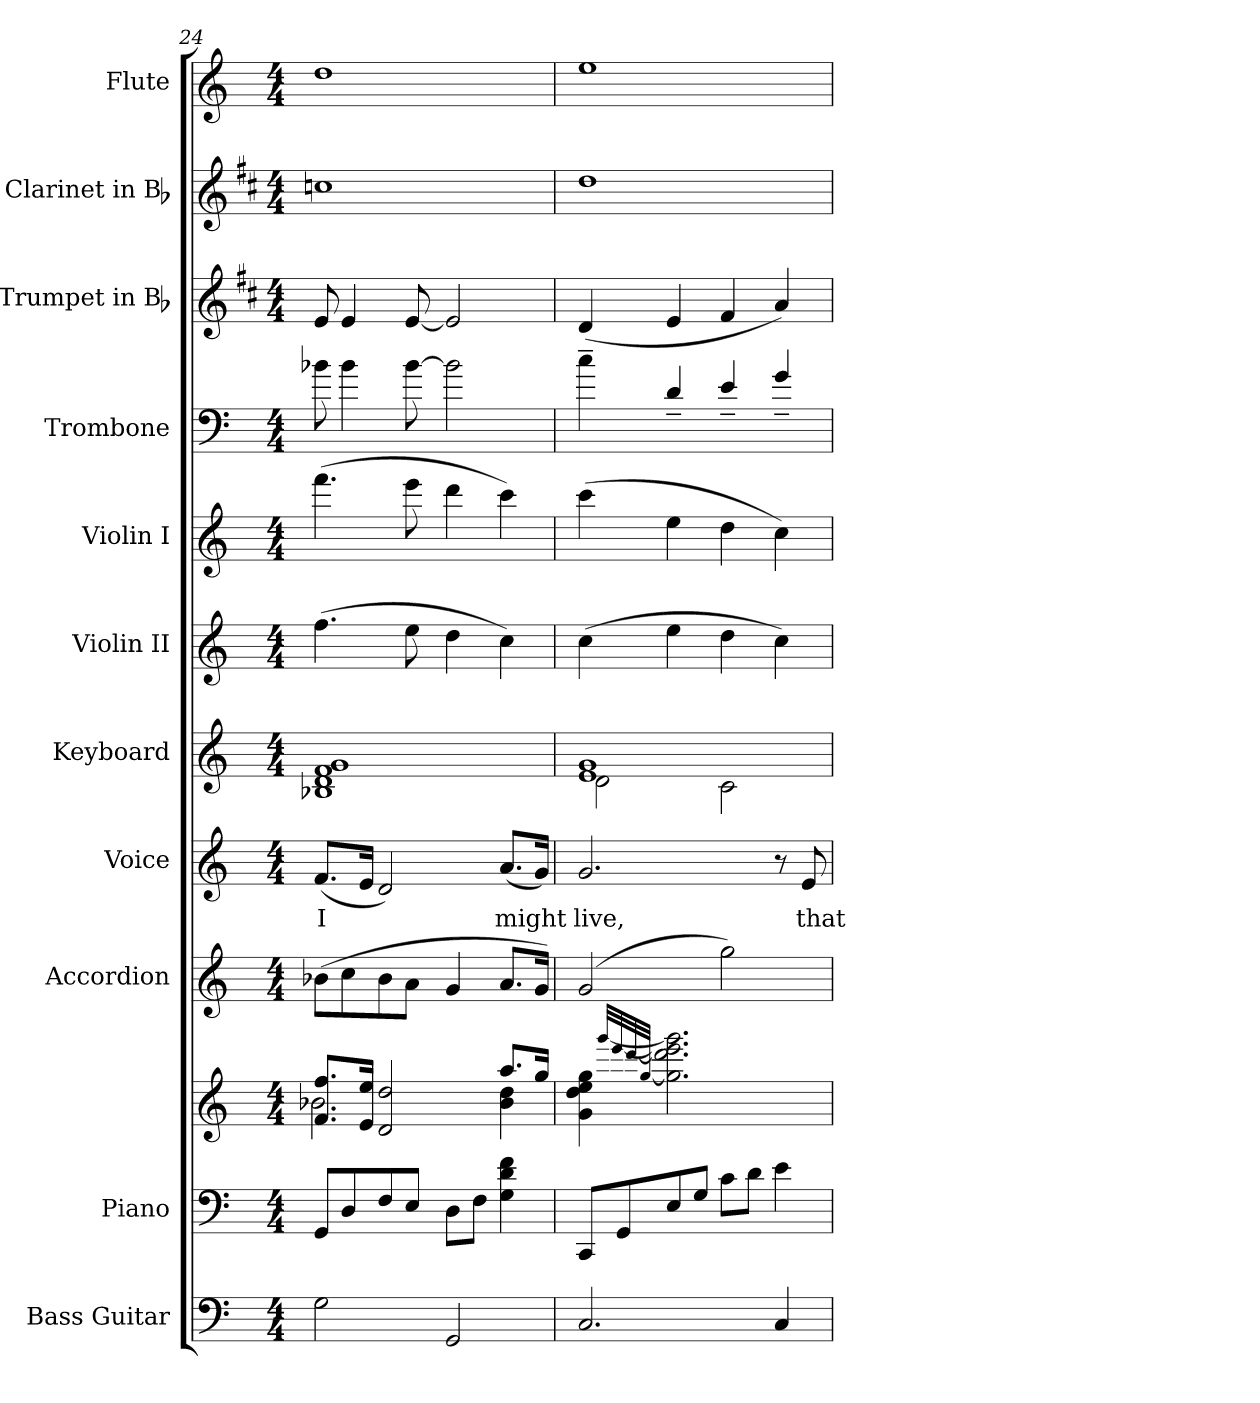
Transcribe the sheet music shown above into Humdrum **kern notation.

**kern	**kern	**kern	**kern	**kern	**text	**kern	**kern	**kern	**kern	**kern	**kern	**kern
*part11	*part10	*part10	*part9	*part8	*part8	*part7	*part6	*part5	*part4	*part3	*part2	*part1
*staff12	*staff11	*staff10	*staff9	*staff8	*staff8	*staff7	*staff6	*staff5	*staff4	*staff3	*staff2	*staff1
*I"Bass Guitar	*I"Piano	*	*I"Accordion	*I"Voice	*	*I"Keyboard	*I"Violin II	*I"Violin I	*I"Trombone	*I"Trumpet in Bb	*I"Clarinet in Bb	*I"Flute
*I'Bass	*I'Pno.	*	*I'Accord.	*I'Voice	*	*I'Kbd.	*I'Vln. II	*I'Vln. I	*I'Tbn.	*I'Tpt.	*I'Cl.	*I'Fl.
*clefF4	*clefF4	*clefG2	*clefG2	*clefG2	*	*clefG2	*clefG2	*clefG2	*clefF4	*clefG2	*clefG2	*clefG2
*ITrd7c12	*	*	*	*	*	*	*	*	*ITrd8c14	*ITrd1c2	*ITrd1c2	*
*k[]	*k[]	*k[]	*k[]	*k[]	*	*k[]	*k[]	*k[]	*k[]	*k[]	*k[]	*k[]
*C:	*C:	*C:	*C:	*C:	*	*C:	*C:	*C:	*C:	*C:	*C:	*C:
*M4/4	*M4/4	*M4/4	*M4/4	*M4/4	*	*M4/4	*M4/4	*M4/4	*M4/4	*M4/4	*M4/4	*M4/4
=24	=24	=24	=24	=24	=24	=24	=24	=24	=24	=24	=24	=24
*	*	*^	*	*	*	*	*	*	*	*	*	*
!	!	!	!	!	!	!LO:LY:b:color=#000000	!	!	!	!	!	!	!
2GGi\	8GGi/L	8.fi/ 8.ffiL	2.b-Xi\	(8b-Xi\L	(8.fi/L	I	1B-Xi 1di 1fi 1gi	(4.ffi\	(4.fffi\	8B-Xi\	8di/	1b-Xi	1ddi
.	8Di/	.	.	8cci\	.	.	.	.	.	4B-i\	4di/	.	.
.	.	16ei/ 16eeiJk	.	.	16ei/Jk	.	.	.	.	.	.	.	.
.	8Fi/	2di/ 2ddi	.	8b-i\	2di/)	.	.	.	.	.	.	.	.
.	8Ei/J	.	.	8ai\J	.	.	.	8eei\	8eeei\	[>8B-i\	[<8di/	.	.
2GGGi/	8Di\L	.	.	4gi/	.	.	.	4ddi\	4dddi\	2B-i\]	2di/]	.	.
.	8Fi\J	.	.	.	.	.	.	.	.	.	.	.	.
!	!	!	!	!	!	!LO:LY:b:color=#000000	!	!	!	!	!	!	!
.	4Gi\ 4di 4fi	8.aai/L	4b-i\ 4ddi	8.ai/L	(8.ai/L	might	.	4cci\)	4ccci\)	.	.	.	.
.	.	16ggi/Jk	.	16gi/Jk)	16gi/Jk)	.	.	.	.	.	.	.	.
*	*	*v	*v	*	*	*	*	*	*	*	*	*	*
!!LO:LB:g=z
=25	=25	=25	=25	=25	=25	=25	=25	=25	=25	=25	=25	=25
!	!	!	!	!	!LO:LY:b:color=#000000	!	!	!	!	!	!	!
*	*	*	*	*	*	*^	*	*	*	*	*	*
2.CCi/	8CCi/L	4gi\ 4ddi 4eei 4ggi	(2gi/	2.gi/	live,	1ei 1gi	2di\	(4cci\	(4ccci\	4c~i\	(4ci/	1cci	1eei
.	8GGi/	.	.	.	.	.	.	.	.	.	.	.	.
.	.	[<32qgggi/LLL	.	.	.	.	.	.	.	.	.	.	.
.	.	[<32qeeei/	.	.	.	.	.	.	.	.	.	.	.
.	.	[<32qdddi/	.	.	.	.	.	.	.	.	.	.	.
.	.	[<32qggi/JJJ	.	.	.	.	.	.	.	.	.	.	.
.	8Ei/	2.ggi\] 2.dddi] 2.eeei] 2.gggi]	.	.	.	.	.	4eei\	4eei\	4D~i/	4di/	.	.
.	8Gi/J	.	.	.	.	.	.	.	.	.	.	.	.
.	8ci\L	.	2ggi\)	.	.	.	2ci\	4ddi\	4ddi\	4E~i/	4ei/	.	.
.	8di\J	.	.	.	.	.	.	.	.	.	.	.	.
4CCi/	4ei\	.	.	8r	.	.	.	4cci\)	4cci\)	4G~i/	4gi/)	.	.
!	!	!	!	!	!LO:LY:b:color=#000000	!	!	!	!	!	!	!	!
.	.	.	.	8ei/	that	.	.	.	.	.	.	.	.
*	*	*	*	*	*	*v	*v	*	*	*	*	*	*
=	=	=	=	=	=	=	=	=	=	=	=	=
*-	*-	*-	*-	*-	*-	*-	*-	*-	*-	*-	*-	*-
